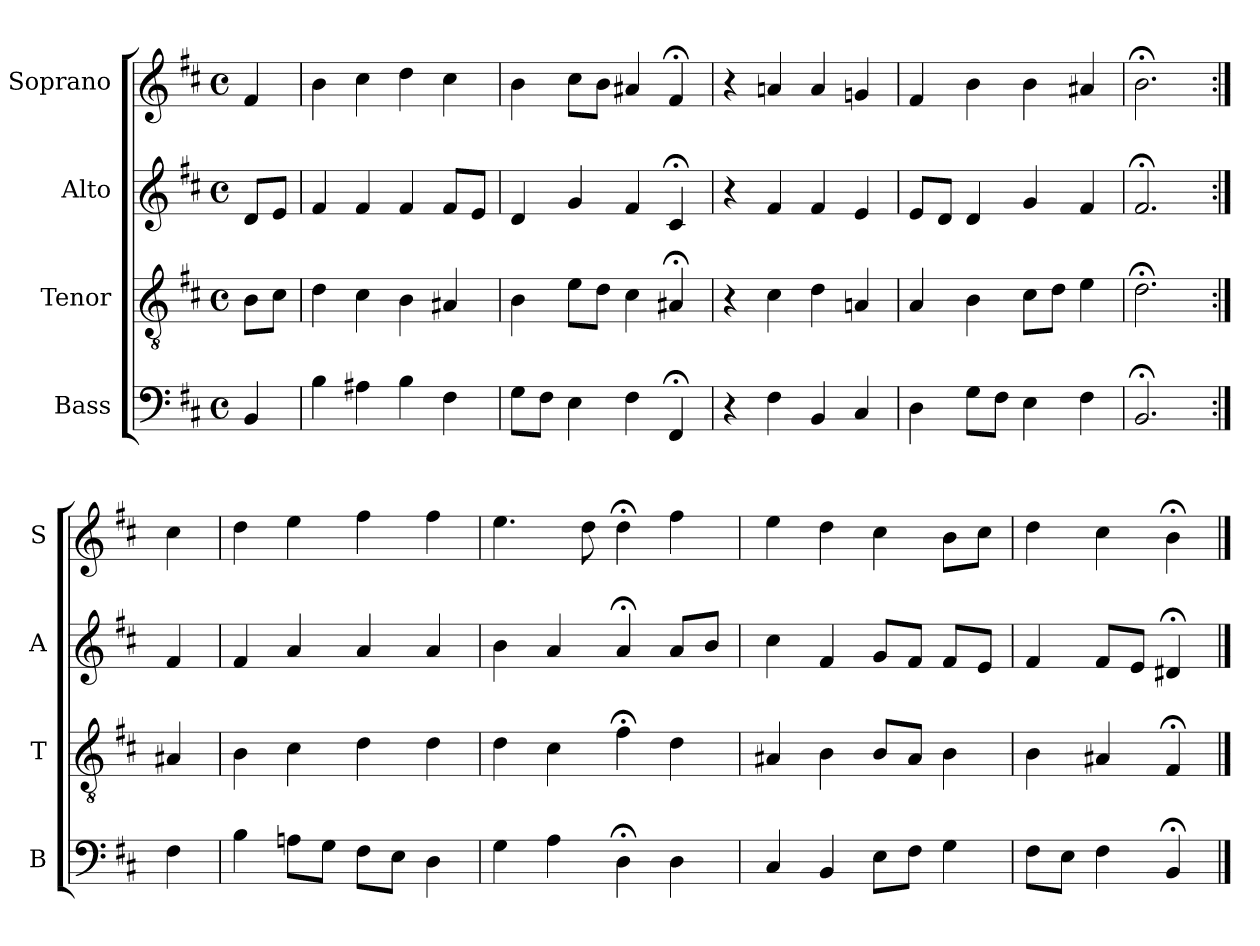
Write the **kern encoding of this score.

**kern	**kern	**kern	**kern
*part4	*part3	*part2	*part1
*staff4	*staff3	*staff2	*staff1
*I"Bass	*I"Tenor	*I"Alto	*I"Soprano
*I'B	*I'T	*I'A	*I'S
*clefF4	*clefGv2	*clefG2	*clefG2
*k[f#c#]	*k[f#c#]	*k[f#c#]	*k[f#c#]
*b:	*b:	*b:	*b:
*M4/4	*M4/4	*M4/4	*M4/4
*met(c)	*met(c)	*met(c)	*met(c)
*MM100	*MM100	*MM100	*MM100
=	=	=	=
4BB	8BL	8dL	4f#
.	8c#J	8eJ	.
=1	=1	=1	=1
4B	4d	4f#	4b
4A#X	4c#	4f#	4cc#
4B	4B	4f#	4dd
4F#	4A#X	8f#L	4cc#
.	.	8eJ	.
=2	=2	=2	=2
8GL	4B	4d	4b
8F#J	.	.	.
4E	8eL	4g	8cc#L
.	8dJ	.	8bJ
4F#	4c#	4f#	4a#X
4FF#;<	4A#X;<	4c#;<	4f#;<
=3	=3	=3	=3
4r	4r	4r	4r
4F#	4c#	4f#	4an
4BB	4d	4f#	4a
4C#	4An	4e	4gn
=4	=4	=4	=4
4D	4A	8eL	4f#
.	.	8dJ	.
8GL	4B	4d	4b
8F#J	.	.	.
4E	8c#L	4g	4b
.	8dJ	.	.
4F#	4e	4f#	4a#X
=5	=5	=5	=5
2.BB;<	2.d;<	2.f#;<	2.b;<
=:|!	=:|!	=:|!	=:|!
4F#	4A#X	4f#i	4cc#
=6	=6	=6	=6
4B	4B	4f#i	4ddi
8AnL	4c#	4ai	4eei
8GJ	.	.	.
8F#L	4d	4a	4ff#
8EJ	.	.	.
4D	4d	4a	4ff#
=7	=7	=7	=7
4G	4d	4b	4.ee
4A	4c#	4a	.
.	.	.	8dd
4D;<	4f#;<	4a;<	4dd;<
4D	4d	8aL	4ff#
.	.	8bJ	.
=8	=8	=8	=8
4C#	4A#X	4cc#	4ee
4BB	4B	4f#	4dd
8EL	8BL	8gL	4cc#
8F#J	8A#J	8f#J	.
4G	4B	8f#L	8bL
.	.	8eJ	8cc#J
=9	=9	=9	=9
8F#L	4B	4f#	4dd
8EJ	.	.	.
4F#	4A#X	8f#L	4cc#
.	.	8eJ	.
4BB;<	4F#;<	4d#X;<	4b;<
==	==	==	==
*-	*-	*-	*-
